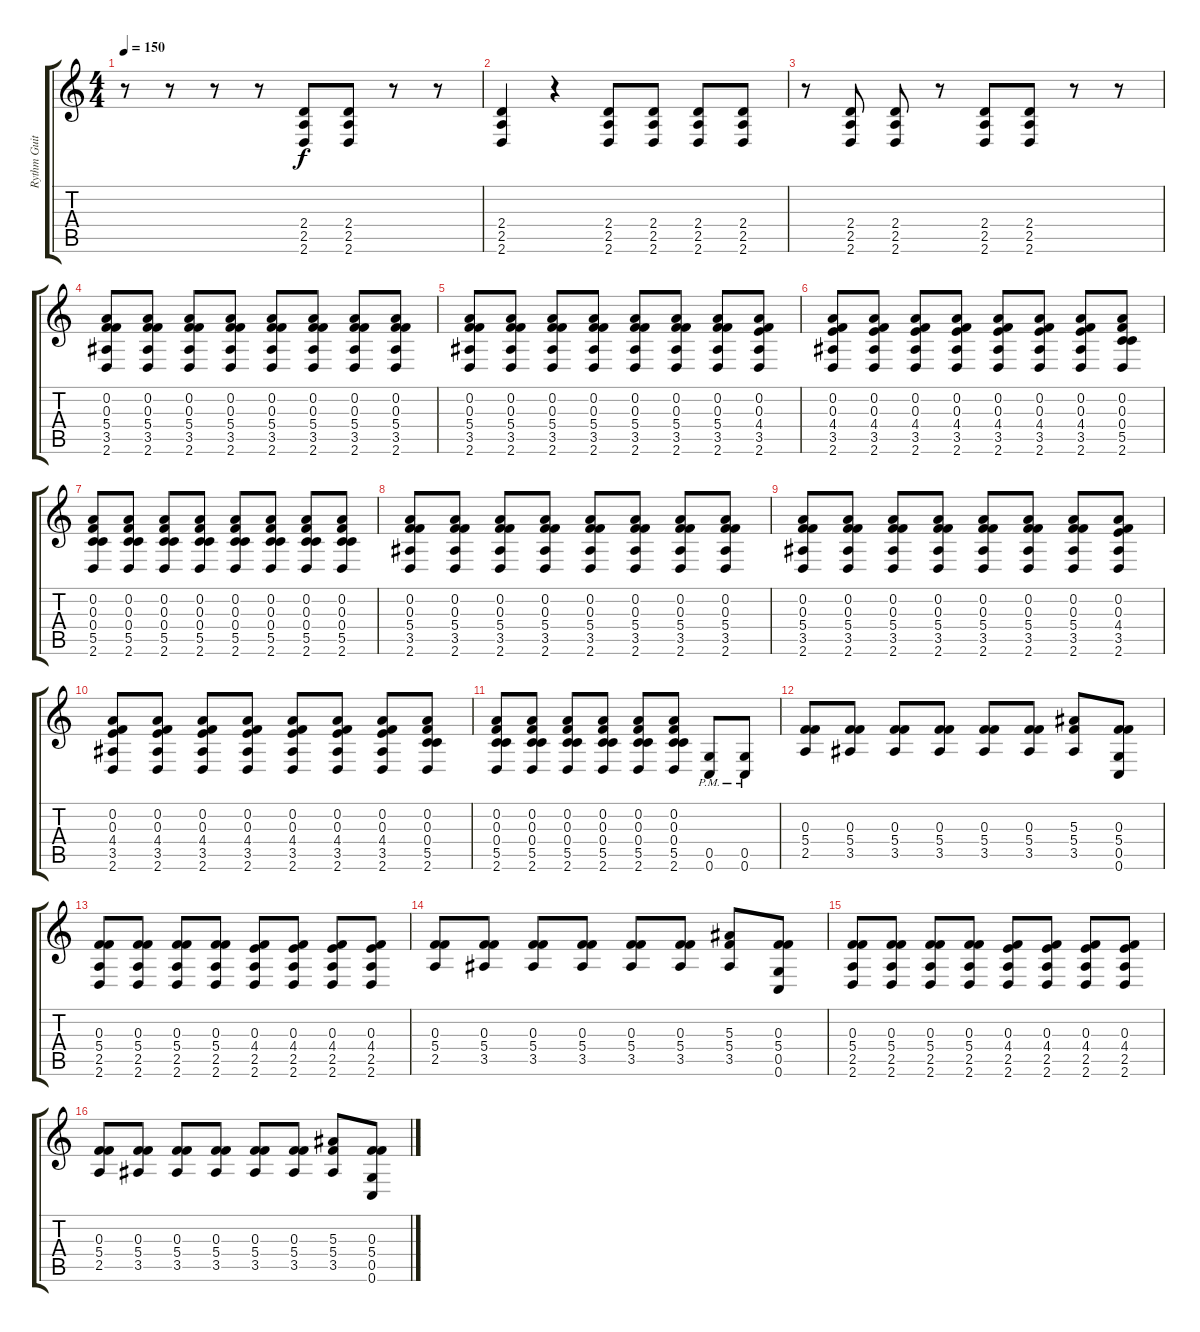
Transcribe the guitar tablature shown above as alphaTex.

\track ("Rythm Guitar" "Rythm Guit") {instrument overdrivenguitar}
\staff {score tabs}
\tuning (D4 A3 F3 C3 G2 C2) {hide}
\ts (4 4)
\tempo 150
\clef g2
\ks c
r.8{dy f} r.8 r.8 r.8 (2.4 2.5 2.6).8 (2.4 2.5 2.6).8 r.8 r.8 |
(2.4 2.5 2.6).4 r.4 (2.4 2.5 2.6).8 (2.4 2.5 2.6).8 (2.4 2.5 2.6).8 (2.4 2.5 2.6).8 |
r.8 (2.4 2.5 2.6).8 (2.4 2.5 2.6).8 r.8 (2.4 2.5 2.6).8 (2.4 2.5 2.6).8 r.8 r.8 |
(0.2 0.3 5.4 3.5 2.6).8 (0.2 0.3 5.4 3.5 2.6).8 (0.2 0.3 5.4 3.5 2.6).8 (0.2 0.3 5.4 3.5 2.6).8 (0.2 0.3 5.4 3.5 2.6).8 (0.2 0.3 5.4 3.5 2.6).8 (0.2 0.3 5.4 3.5 2.6).8 (0.2 0.3 5.4 3.5 2.6).8 |
(0.2 0.3 5.4 3.5 2.6).8 (0.2 0.3 5.4 3.5 2.6).8 (0.2 0.3 5.4 3.5 2.6).8 (0.2 0.3 5.4 3.5 2.6).8 (0.2 0.3 5.4 3.5 2.6).8 (0.2 0.3 5.4 3.5 2.6).8 (0.2 0.3 5.4 3.5 2.6).8 (0.2 0.3 4.4 3.5 2.6).8 |
(0.2 0.3 4.4 3.5 2.6).8 (0.2 0.3 4.4 3.5 2.6).8 (0.2 0.3 4.4 3.5 2.6).8 (0.2 0.3 4.4 3.5 2.6).8 (0.2 0.3 4.4 3.5 2.6).8 (0.2 0.3 4.4 3.5 2.6).8 (0.2 0.3 4.4 3.5 2.6).8 (0.2 0.3 0.4 5.5 2.6).8 |
(0.2 0.3 0.4 5.5 2.6).8 (0.2 0.3 0.4 5.5 2.6).8 (0.2 0.3 0.4 5.5 2.6).8 (0.2 0.3 0.4 5.5 2.6).8 (0.2 0.3 0.4 5.5 2.6).8 (0.2 0.3 0.4 5.5 2.6).8 (0.2 0.3 0.4 5.5 2.6).8 (0.2 0.3 0.4 5.5 2.6).8 |
(0.2 0.3 5.4 3.5 2.6).8 (0.2 0.3 5.4 3.5 2.6).8 (0.2 0.3 5.4 3.5 2.6).8 (0.2 0.3 5.4 3.5 2.6).8 (0.2 0.3 5.4 3.5 2.6).8 (0.2 0.3 5.4 3.5 2.6).8 (0.2 0.3 5.4 3.5 2.6).8 (0.2 0.3 5.4 3.5 2.6).8 |
(0.2 0.3 5.4 3.5 2.6).8 (0.2 0.3 5.4 3.5 2.6).8 (0.2 0.3 5.4 3.5 2.6).8 (0.2 0.3 5.4 3.5 2.6).8 (0.2 0.3 5.4 3.5 2.6).8 (0.2 0.3 5.4 3.5 2.6).8 (0.2 0.3 5.4 3.5 2.6).8 (0.2 0.3 4.4 3.5 2.6).8 |
(0.2 0.3 4.4 3.5 2.6).8 (0.2 0.3 4.4 3.5 2.6).8 (0.2 0.3 4.4 3.5 2.6).8 (0.2 0.3 4.4 3.5 2.6).8 (0.2 0.3 4.4 3.5 2.6).8 (0.2 0.3 4.4 3.5 2.6).8 (0.2 0.3 4.4 3.5 2.6).8 (0.2 0.3 0.4 5.5 2.6).8 |
(0.2 0.3 0.4 5.5 2.6).8 (0.2 0.3 0.4 5.5 2.6).8 (0.2 0.3 0.4 5.5 2.6).8 (0.2 0.3 0.4 5.5 2.6).8 (0.2 0.3 0.4 5.5 2.6).8 (0.2 0.3 0.4 5.5 2.6).8 (0.5{pm} 0.6{pm}).8 (0.5{pm} 0.6{pm}).8 |
(0.3 5.4 2.5).8 (0.3 5.4 3.5).8 (0.3 5.4 3.5).8 (0.3 5.4 3.5).8 (0.3 5.4 3.5).8 (0.3 5.4 3.5).8 (5.3 5.4 3.5).8 (0.3 5.4 0.5 0.6).8 |
(0.3 5.4 2.5 2.6).8 (0.3 5.4 2.5 2.6).8 (0.3 5.4 2.5 2.6).8 (0.3 5.4 2.5 2.6).8 (0.3 4.4 2.5 2.6).8 (0.3 4.4 2.5 2.6).8 (0.3 4.4 2.5 2.6).8 (0.3 4.4 2.5 2.6).8 |
(0.3 5.4 2.5).8 (0.3 5.4 3.5).8 (0.3 5.4 3.5).8 (0.3 5.4 3.5).8 (0.3 5.4 3.5).8 (0.3 5.4 3.5).8 (5.3 5.4 3.5).8 (0.3 5.4 0.5 0.6).8 |
(0.3 5.4 2.5 2.6).8 (0.3 5.4 2.5 2.6).8 (0.3 5.4 2.5 2.6).8 (0.3 5.4 2.5 2.6).8 (0.3 4.4 2.5 2.6).8 (0.3 4.4 2.5 2.6).8 (0.3 4.4 2.5 2.6).8 (0.3 4.4 2.5 2.6).8 |
(0.3 5.4 2.5).8 (0.3 5.4 3.5).8 (0.3 5.4 3.5).8 (0.3 5.4 3.5).8 (0.3 5.4 3.5).8 (0.3 5.4 3.5).8 (5.3 5.4 3.5).8 (0.3 5.4 0.5 0.6).8
